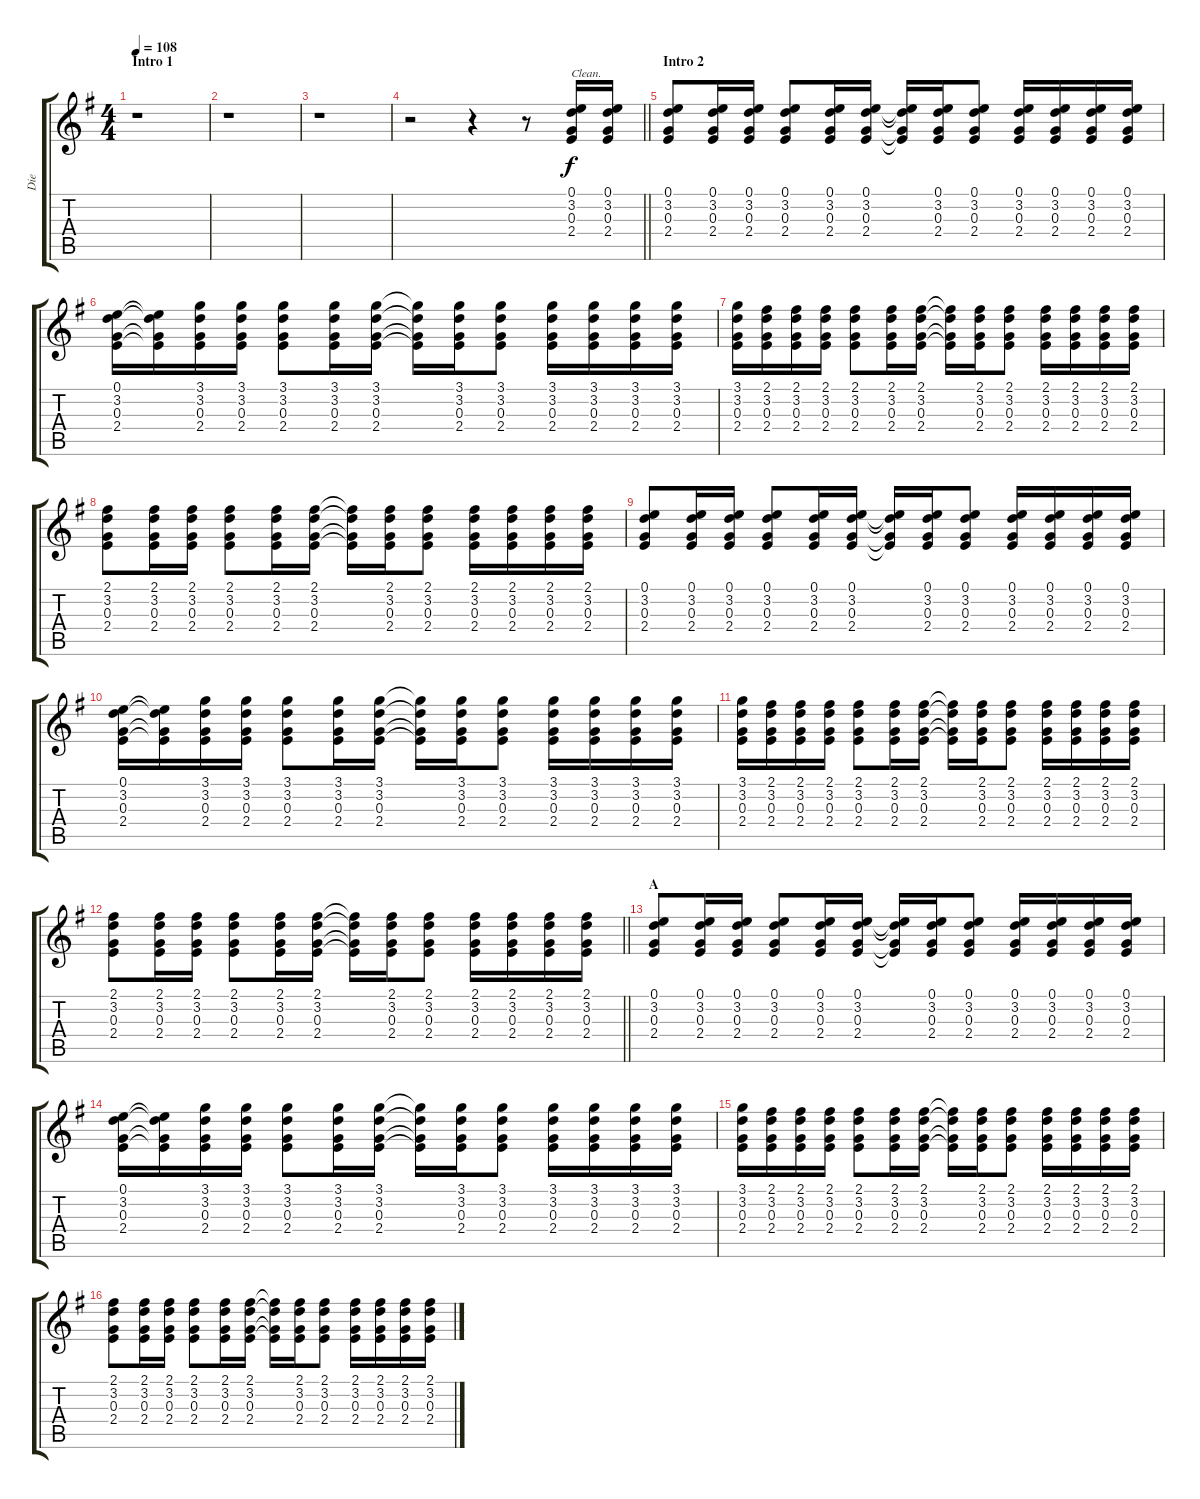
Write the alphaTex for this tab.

\track ("Die" "Die") {instrument electricguitarjazz}
\staff {score tabs}
\tuning (E4 B3 G3 D3 A2 D2) {hide}
\ts (4 4)
\section ("" "Intro 1")
\tempo 108
\clef g2
\ks eminor
r.1{dy f instrument electricguitarjazz} |
r.1 |
r.1 |
\barLineRight lightlight
r.2{volume 12 balance 16 instrument electricguitarjazz} r.4 r.8 (0.1 3.2 0.3 2.4).16{txt "Clean."} (0.1 3.2 0.3 2.4).16 |
\section ("" "Intro 2")
(0.1 3.2 0.3 2.4).8 (0.1 3.2 0.3 2.4).16 (0.1 3.2 0.3 2.4).16 (0.1 3.2 0.3 2.4).8 (0.1 3.2 0.3 2.4).16 (0.1 3.2 0.3 2.4).16 (0.1{t} 3.2{t} 0.3{t} 2.4{t}).16 (0.1 3.2 0.3 2.4).16 (0.1 3.2 0.3 2.4).8 (0.1 3.2 0.3 2.4).16 (0.1 3.2 0.3 2.4).16 (0.1 3.2 0.3 2.4).16 (0.1 3.2 0.3 2.4).16 |
(0.1 3.2 0.3 2.4).16 (0.1{t} 3.2{t} 0.3{t} 2.4{t}).16 (3.1 3.2 0.3 2.4).16 (3.1 3.2 0.3 2.4).16 (3.1 3.2 0.3 2.4).8 (3.1 3.2 0.3 2.4).16 (3.1 3.2 0.3 2.4).16 (3.1{t} 3.2{t} 0.3{t} 2.4{t}).16 (3.1 3.2 0.3 2.4).16 (3.1 3.2 0.3 2.4).8 (3.1 3.2 0.3 2.4).16 (3.1 3.2 0.3 2.4).16 (3.1 3.2 0.3 2.4).16 (3.1 3.2 0.3 2.4).16 |
(3.1 3.2 0.3 2.4).16 (2.1 3.2 0.3 2.4).16 (2.1 3.2 0.3 2.4).16 (2.1 3.2 0.3 2.4).16 (2.1 3.2 0.3 2.4).8 (2.1 3.2 0.3 2.4).16 (2.1 3.2 0.3 2.4).16 (2.1{t} 3.2{t} 0.3{t} 2.4{t}).16 (2.1 3.2 0.3 2.4).16 (2.1 3.2 0.3 2.4).8 (2.1 3.2 0.3 2.4).16 (2.1 3.2 0.3 2.4).16 (2.1 3.2 0.3 2.4).16 (2.1 3.2 0.3 2.4).16 |
(2.1 3.2 0.3 2.4).8 (2.1 3.2 0.3 2.4).16 (2.1 3.2 0.3 2.4).16 (2.1 3.2 0.3 2.4).8 (2.1 3.2 0.3 2.4).16 (2.1 3.2 0.3 2.4).16 (2.1{t} 3.2{t} 0.3{t} 2.4{t}).16 (2.1 3.2 0.3 2.4).16 (2.1 3.2 0.3 2.4).8 (2.1 3.2 0.3 2.4).16 (2.1 3.2 0.3 2.4).16 (2.1 3.2 0.3 2.4).16 (2.1 3.2 0.3 2.4).16 |
(0.1 3.2 0.3 2.4).8 (0.1 3.2 0.3 2.4).16 (0.1 3.2 0.3 2.4).16 (0.1 3.2 0.3 2.4).8 (0.1 3.2 0.3 2.4).16 (0.1 3.2 0.3 2.4).16 (0.1{t} 3.2{t} 0.3{t} 2.4{t}).16 (0.1 3.2 0.3 2.4).16 (0.1 3.2 0.3 2.4).8 (0.1 3.2 0.3 2.4).16 (0.1 3.2 0.3 2.4).16 (0.1 3.2 0.3 2.4).16 (0.1 3.2 0.3 2.4).16 |
(0.1 3.2 0.3 2.4).16 (0.1{t} 3.2{t} 0.3{t} 2.4{t}).16 (3.1 3.2 0.3 2.4).16 (3.1 3.2 0.3 2.4).16 (3.1 3.2 0.3 2.4).8 (3.1 3.2 0.3 2.4).16 (3.1 3.2 0.3 2.4).16 (3.1{t} 3.2{t} 0.3{t} 2.4{t}).16 (3.1 3.2 0.3 2.4).16 (3.1 3.2 0.3 2.4).8 (3.1 3.2 0.3 2.4).16 (3.1 3.2 0.3 2.4).16 (3.1 3.2 0.3 2.4).16 (3.1 3.2 0.3 2.4).16 |
(3.1 3.2 0.3 2.4).16 (2.1 3.2 0.3 2.4).16 (2.1 3.2 0.3 2.4).16 (2.1 3.2 0.3 2.4).16 (2.1 3.2 0.3 2.4).8 (2.1 3.2 0.3 2.4).16 (2.1 3.2 0.3 2.4).16 (2.1{t} 3.2{t} 0.3{t} 2.4{t}).16 (2.1 3.2 0.3 2.4).16 (2.1 3.2 0.3 2.4).8 (2.1 3.2 0.3 2.4).16 (2.1 3.2 0.3 2.4).16 (2.1 3.2 0.3 2.4).16 (2.1 3.2 0.3 2.4).16 |
\barLineRight lightlight
(2.1 3.2 0.3 2.4).8 (2.1 3.2 0.3 2.4).16 (2.1 3.2 0.3 2.4).16 (2.1 3.2 0.3 2.4).8 (2.1 3.2 0.3 2.4).16 (2.1 3.2 0.3 2.4).16 (2.1{t} 3.2{t} 0.3{t} 2.4{t}).16 (2.1 3.2 0.3 2.4).16 (2.1 3.2 0.3 2.4).8 (2.1 3.2 0.3 2.4).16 (2.1 3.2 0.3 2.4).16 (2.1 3.2 0.3 2.4).16 (2.1 3.2 0.3 2.4).16 |
\section ("" "A")
(0.1 3.2 0.3 2.4).8 (0.1 3.2 0.3 2.4).16 (0.1 3.2 0.3 2.4).16 (0.1 3.2 0.3 2.4).8 (0.1 3.2 0.3 2.4).16 (0.1 3.2 0.3 2.4).16 (0.1{t} 3.2{t} 0.3{t} 2.4{t}).16 (0.1 3.2 0.3 2.4).16 (0.1 3.2 0.3 2.4).8 (0.1 3.2 0.3 2.4).16 (0.1 3.2 0.3 2.4).16 (0.1 3.2 0.3 2.4).16 (0.1 3.2 0.3 2.4).16 |
(0.1 3.2 0.3 2.4).16 (0.1{t} 3.2{t} 0.3{t} 2.4{t}).16 (3.1 3.2 0.3 2.4).16 (3.1 3.2 0.3 2.4).16 (3.1 3.2 0.3 2.4).8 (3.1 3.2 0.3 2.4).16 (3.1 3.2 0.3 2.4).16 (3.1{t} 3.2{t} 0.3{t} 2.4{t}).16 (3.1 3.2 0.3 2.4).16 (3.1 3.2 0.3 2.4).8 (3.1 3.2 0.3 2.4).16 (3.1 3.2 0.3 2.4).16 (3.1 3.2 0.3 2.4).16 (3.1 3.2 0.3 2.4).16 |
(3.1 3.2 0.3 2.4).16 (2.1 3.2 0.3 2.4).16 (2.1 3.2 0.3 2.4).16 (2.1 3.2 0.3 2.4).16 (2.1 3.2 0.3 2.4).8 (2.1 3.2 0.3 2.4).16 (2.1 3.2 0.3 2.4).16 (2.1{t} 3.2{t} 0.3{t} 2.4{t}).16 (2.1 3.2 0.3 2.4).16 (2.1 3.2 0.3 2.4).8 (2.1 3.2 0.3 2.4).16 (2.1 3.2 0.3 2.4).16 (2.1 3.2 0.3 2.4).16 (2.1 3.2 0.3 2.4).16 |
(2.1 3.2 0.3 2.4).8 (2.1 3.2 0.3 2.4).16 (2.1 3.2 0.3 2.4).16 (2.1 3.2 0.3 2.4).8 (2.1 3.2 0.3 2.4).16 (2.1 3.2 0.3 2.4).16 (2.1{t} 3.2{t} 0.3{t} 2.4{t}).16 (2.1 3.2 0.3 2.4).16 (2.1 3.2 0.3 2.4).8 (2.1 3.2 0.3 2.4).16 (2.1 3.2 0.3 2.4).16 (2.1 3.2 0.3 2.4).16 (2.1 3.2 0.3 2.4).16
